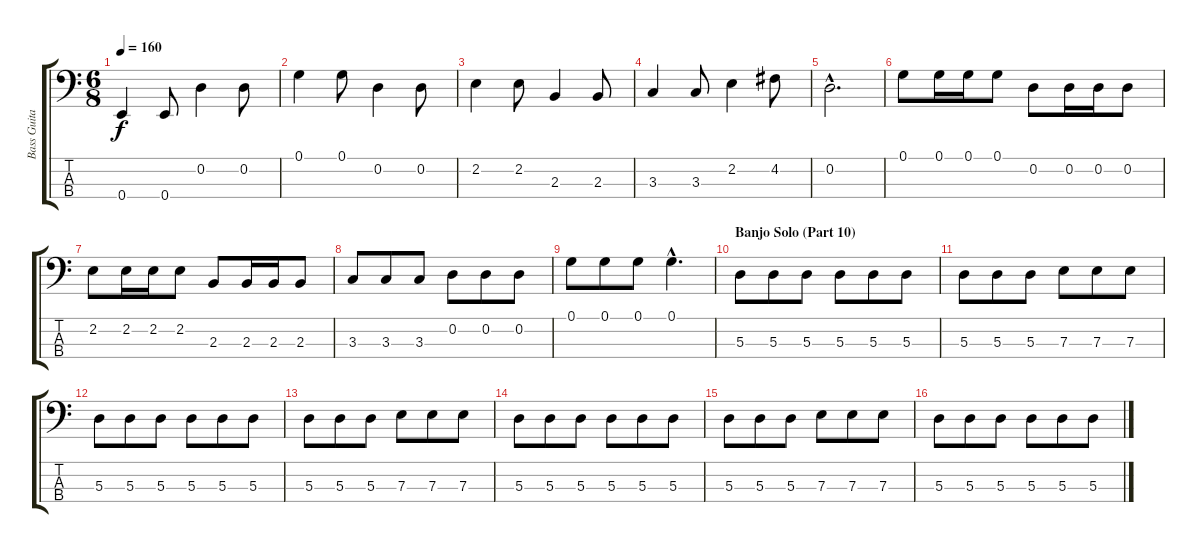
\track ("Bass Guitar" "Bass Guita") {instrument electricbassfinger}
\staff {score tabs}
\tuning (G2 D2 A1 E1) {hide}
\ts (6 8)
\tempo 160
\clef f4
\ks c
0.4.4{dy f} 0.4.8 0.2.4 0.2.8 |
0.1.4 0.1.8 0.2.4 0.2.8 |
2.2.4 2.2.8 2.3.4 2.3.8 |
3.3.4 3.3.8 2.2.4 4.2.8 |
0.2{hac}.2{d} |
0.1.8 0.1.16 0.1.16 0.1.8 0.2.8 0.2.16 0.2.16 0.2.8 |
2.2.8 2.2.16 2.2.16 2.2.8 2.3.8 2.3.16 2.3.16 2.3.8 |
3.3.8 3.3.8 3.3.8 0.2.8 0.2.8 0.2.8 |
0.1.8 0.1.8 0.1.8 0.1{hac}.4{d} |
\section ("" "Banjo Solo (Part 10)")
5.3.8 5.3.8 5.3.8 5.3.8 5.3.8 5.3.8 |
5.3.8 5.3.8 5.3.8 7.3.8 7.3.8 7.3.8 |
5.3.8 5.3.8 5.3.8 5.3.8 5.3.8 5.3.8 |
5.3.8 5.3.8 5.3.8 7.3.8 7.3.8 7.3.8 |
5.3.8 5.3.8 5.3.8 5.3.8 5.3.8 5.3.8 |
5.3.8 5.3.8 5.3.8 7.3.8 7.3.8 7.3.8 |
5.3.8 5.3.8 5.3.8 5.3.8 5.3.8 5.3.8
